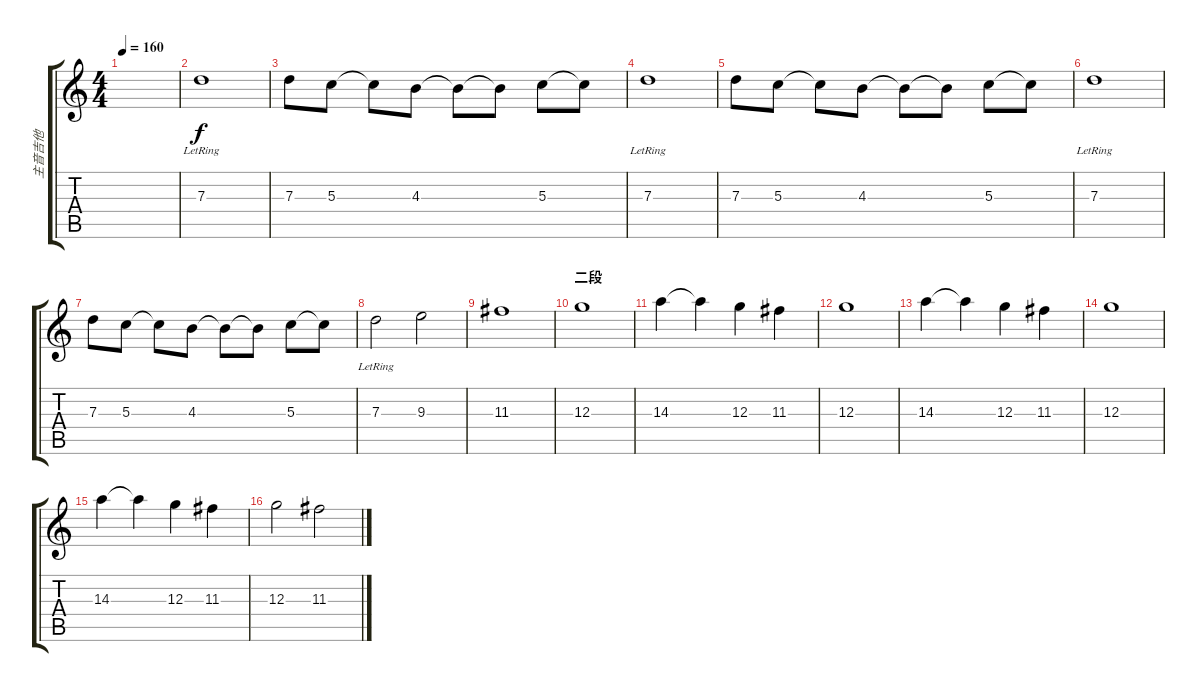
\track ("主音吉他" "主音吉他") {instrument distortionguitar}
\staff {score tabs}
\tuning (E4 B3 G3 D3 A2 E2) {hide}
\ts (4 4)
\tempo 160
\clef g2
\ks c
|
7.3{lr}.1 |
7.3.8 5.3.8 5.3{t}.8 4.3.8 4.3{t}.8 4.3{t}.8 5.3.8 5.3{t}.8 |
7.3{lr}.1 |
7.3.8 5.3.8 5.3{t}.8 4.3.8 4.3{t}.8 4.3{t}.8 5.3.8 5.3{t}.8 |
7.3{lr}.1 |
7.3.8 5.3.8 5.3{t}.8 4.3.8 4.3{t}.8 4.3{t}.8 5.3.8 5.3{t}.8 |
7.3{lr}.2 9.3.2 |
11.3.1 |
\section ("" "二段")
12.3.1 |
14.3.4 14.3{t}.4 12.3.4 11.3.4 |
12.3.1 |
14.3.4 14.3{t}.4 12.3.4 11.3.4 |
12.3.1 |
14.3.4 14.3{t}.4 12.3.4 11.3.4 |
12.3.2 11.3.2
